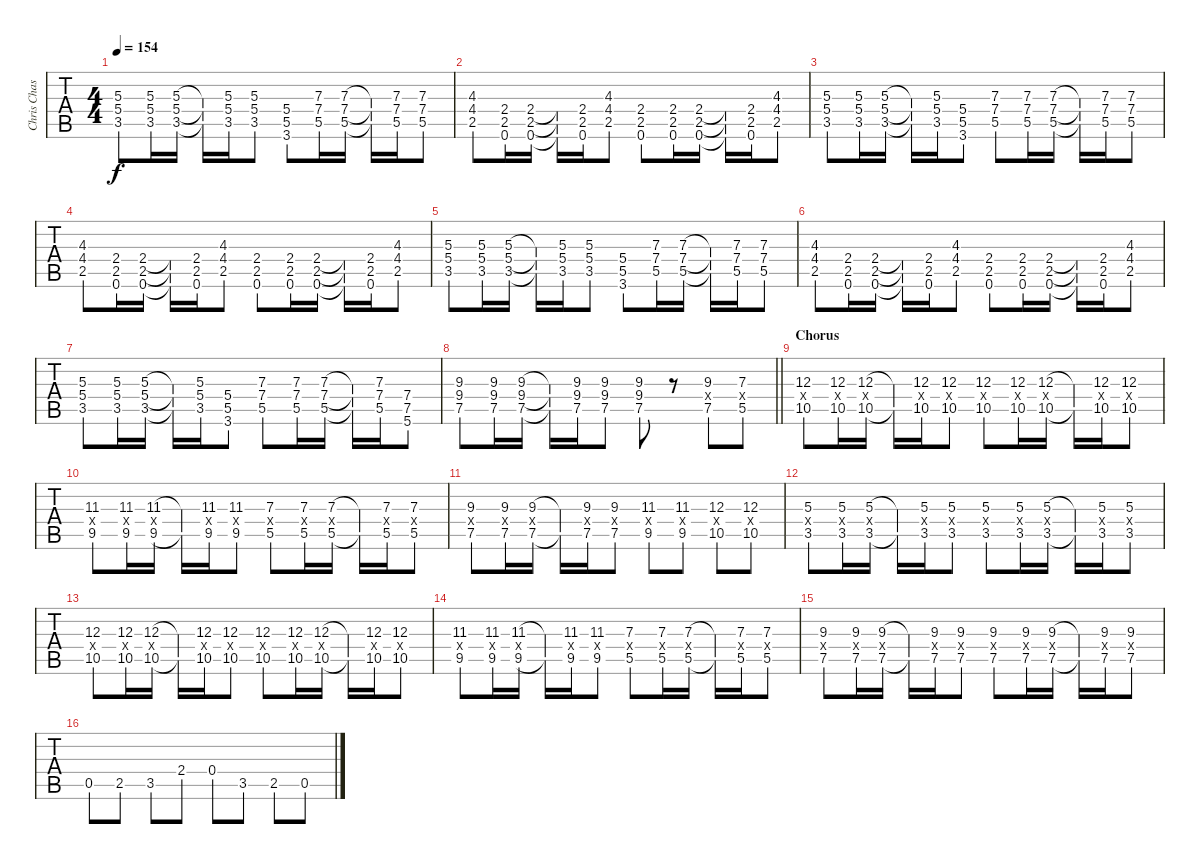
\track ("Chris Chasse - Guitar One" "Chris Chas") {instrument distortionguitar}
\staff {tabs}
\tuning (Eb4 Bb3 Gb3 Db3 Ab2 Eb2) {hide}
\ts (4 4)
\tempo 154
\clef g2
\ks gb
(5.3 5.4 3.5).8{dy f} (5.3 5.4 3.5).16 (5.3 5.4 3.5).16 (5.3{t} 5.4{t} 3.5{t}).16 (5.3 5.4 3.5).16 (5.3 5.4 3.5).8 (5.4 5.5 3.6).8 (7.3 7.4 5.5).16 (7.3 7.4 5.5).16 (7.3{t} 7.4{t} 5.5{t}).16 (7.3 7.4 5.5).16 (7.3 7.4 5.5).8 |
(4.3 4.4 2.5).8 (2.4 2.5 0.6).16 (2.4 2.5 0.6).16 (2.4{t} 2.5{t} 0.6{t}).16 (2.4 2.5 0.6).16 (4.3 4.4 2.5).8 (2.4 2.5 0.6).8 (2.4 2.5 0.6).16 (2.4 2.5 0.6).16 (2.4{t} 2.5{t} 0.6{t}).16 (2.4 2.5 0.6).16 (4.3 4.4 2.5).8 |
(5.3 5.4 3.5).8 (5.3 5.4 3.5).16 (5.3 5.4 3.5).16 (5.3{t} 5.4{t} 3.5{t}).16 (5.3 5.4 3.5).16 (5.4 5.5 3.6).8 (7.3 7.4 5.5).8 (7.3 7.4 5.5).16 (7.3 7.4 5.5).16 (7.3{t} 7.4{t} 5.5{t}).16 (7.3 7.4 5.5).16 (7.3 7.4 5.5).8 |
(4.3 4.4 2.5).8 (2.4 2.5 0.6).16 (2.4 2.5 0.6).16 (2.4{t} 2.5{t} 0.6{t}).16 (2.4 2.5 0.6).16 (4.3 4.4 2.5).8 (2.4 2.5 0.6).8 (2.4 2.5 0.6).16 (2.4 2.5 0.6).16 (2.4{t} 2.5{t} 0.6{t}).16 (2.4 2.5 0.6).16 (4.3 4.4 2.5).8 |
(5.3 5.4 3.5).8 (5.3 5.4 3.5).16 (5.3 5.4 3.5).16 (5.3{t} 5.4{t} 3.5{t}).16 (5.3 5.4 3.5).16 (5.3 5.4 3.5).8 (5.4 5.5 3.6).8 (7.3 7.4 5.5).16 (7.3 7.4 5.5).16 (7.3{t} 7.4{t} 5.5{t}).16 (7.3 7.4 5.5).16 (7.3 7.4 5.5).8 |
(4.3 4.4 2.5).8 (2.4 2.5 0.6).16 (2.4 2.5 0.6).16 (2.4{t} 2.5{t} 0.6{t}).16 (2.4 2.5 0.6).16 (4.3 4.4 2.5).8 (2.4 2.5 0.6).8 (2.4 2.5 0.6).16 (2.4 2.5 0.6).16 (2.4{t} 2.5{t} 0.6{t}).16 (2.4 2.5 0.6).16 (4.3 4.4 2.5).8 |
(5.3 5.4 3.5).8 (5.3 5.4 3.5).16 (5.3 5.4 3.5).16 (5.3{t} 5.4{t} 3.5{t}).16 (5.3 5.4 3.5).16 (5.4 5.5 3.6).8 (7.3 7.4 5.5).8 (7.3 7.4 5.5).16 (7.3 7.4 5.5).16 (7.3{t} 7.4{t} 5.5{t}).16 (7.3 7.4 5.5).16 (7.4 7.5 5.6).8 |
\barLineRight lightlight
(9.3 9.4 7.5).8 (9.3 9.4 7.5).16 (9.3 9.4 7.5).16 (9.3{t} 9.4{t} 7.5{t}).16 (9.3 9.4 7.5).16 (9.3 9.4 7.5).8 (9.3 9.4 7.5).8 r.8 (9.3 9.4{x} 7.5).8 (7.3 7.4{x} 5.5).8 |
\section ("" "Chorus")
(12.3 10.4{x} 10.5).8 (12.3 10.4{x} 10.5).16 (12.3 10.4{x} 10.5).16 (12.3{t} 10.5{t}).16 (12.3 10.4{x} 10.5).16 (12.3 10.4{x} 10.5).8 (12.3 10.4{x} 10.5).8 (12.3 10.4{x} 10.5).16 (12.3 10.4{x} 10.5).16 (12.3{t} 10.5{t}).16 (12.3 10.4{x} 10.5).16 (12.3 10.4{x} 10.5).8 |
(11.3 9.4{x} 9.5).8 (11.3 9.4{x} 9.5).16 (11.3 9.4{x} 9.5).16 (11.3{t} 9.5{t}).16 (11.3 9.4{x} 9.5).16 (11.3 9.4{x} 9.5).8 (7.3 5.4{x} 5.5).8 (7.3 5.4{x} 5.5).16 (7.3 5.4{x} 5.5).16 (7.3{t} 5.5{t}).16 (7.3 5.4{x} 5.5).16 (7.3 5.4{x} 5.5).8 |
(9.3 7.4{x} 7.5).8 (9.3 7.4{x} 7.5).16 (9.3 7.4{x} 7.5).16 (9.3{t} 7.5{t}).16 (9.3 7.4{x} 7.5).16 (9.3 7.4{x} 7.5).8 (11.3 9.4{x} 9.5).8 (11.3 9.4{x} 9.5).8 (12.3 10.4{x} 10.5).8 (12.3 10.4{x} 10.5).8 |
(5.3 5.4{x} 3.5).8 (5.3 5.4{x} 3.5).16 (5.3 5.4{x} 3.5).16 (5.3{t} 3.5{t}).16 (5.3 5.4{x} 3.5).16 (5.3 5.4{x} 3.5).8 (5.3 5.4{x} 3.5).8 (5.3 5.4{x} 3.5).16 (5.3 5.4{x} 3.5).16 (5.3{t} 3.5{t}).16 (5.3 5.4{x} 3.5).16 (5.3 5.4{x} 3.5).8 |
(12.3 10.4{x} 10.5).8 (12.3 10.4{x} 10.5).16 (12.3 10.4{x} 10.5).16 (12.3{t} 10.5{t}).16 (12.3 10.4{x} 10.5).16 (12.3 10.4{x} 10.5).8 (12.3 10.4{x} 10.5).8 (12.3 10.4{x} 10.5).16 (12.3 10.4{x} 10.5).16 (12.3{t} 10.5{t}).16 (12.3 10.4{x} 10.5).16 (12.3 10.4{x} 10.5).8 |
(11.3 9.4{x} 9.5).8 (11.3 9.4{x} 9.5).16 (11.3 9.4{x} 9.5).16 (11.3{t} 9.5{t}).16 (11.3 9.4{x} 9.5).16 (11.3 9.4{x} 9.5).8 (7.3 5.4{x} 5.5).8 (7.3 5.4{x} 5.5).16 (7.3 5.4{x} 5.5).16 (7.3{t} 5.5{t}).16 (7.3 5.4{x} 5.5).16 (7.3 5.4{x} 5.5).8 |
(9.3 7.4{x} 7.5).8 (9.3 7.4{x} 7.5).16 (9.3 7.4{x} 7.5).16 (9.3{t} 7.5{t}).16 (9.3 7.4{x} 7.5).16 (9.3 7.4{x} 7.5).8 (9.3 7.4{x} 7.5).8 (9.3 7.4{x} 7.5).16 (9.3 7.4{x} 7.5).16 (9.3{t} 7.5{t}).16 (9.3 7.4{x} 7.5).16 (9.3 7.4{x} 7.5).8 |
0.5.8 2.5.8 3.5.8 2.4.8 0.4.8 3.5.8 2.5.8 0.5.8
